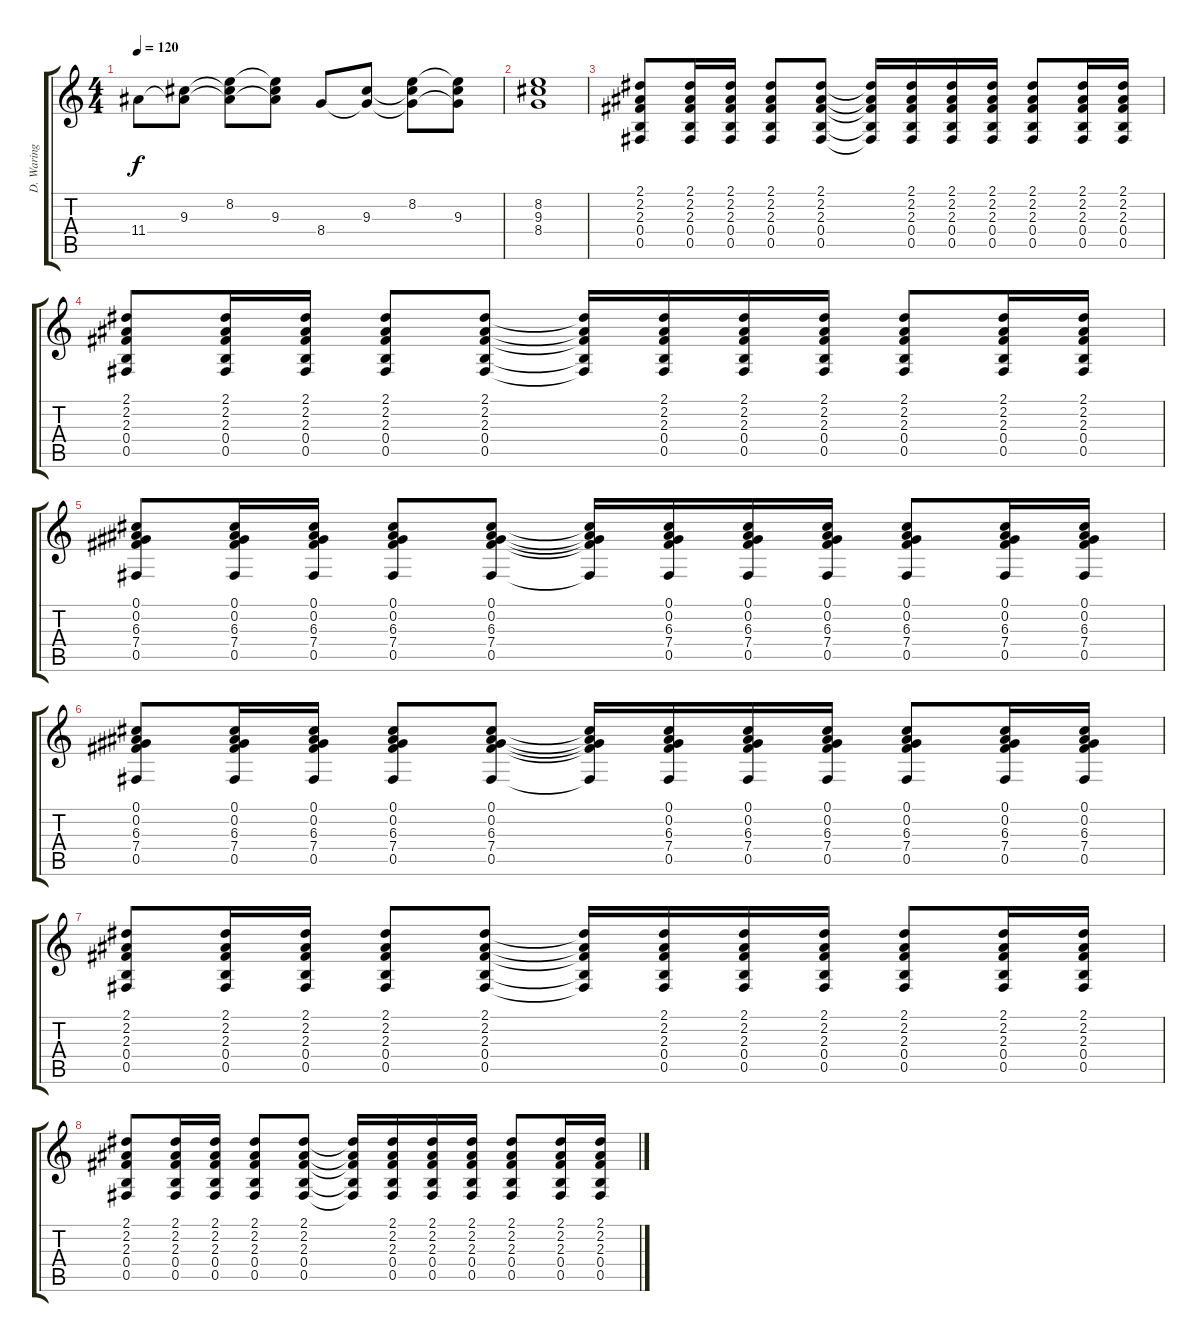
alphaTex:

\track ("D. Waring Gtr." "D. Waring ") {instrument distortionguitar}
\staff {score tabs}
\tuning (Db4 Ab3 E3 B2 Gb2 Db2) {hide}
\ts (4 4)
\tempo 120
\clef g2
\ks c
11.4.8{dy f} (9.3 11.4{t}).8 (8.2 9.3{t} 11.4{t}).8 (8.2{t} 9.3 11.4{t}).8 8.4.8 (9.3 8.4{t}).8 (8.2 9.3{t} 8.4{t}).8 (8.2{t} 9.3 8.4{t}).8 |
(8.2 9.3 8.4).1 |
(2.1 2.2 2.3 0.4 0.5).8{volume 16 balance 8 instrument electricguitarclean} (2.1 2.2 2.3 0.4 0.5).16 (2.1 2.2 2.3 0.4 0.5).16 (2.1 2.2 2.3 0.4 0.5).8 (2.1 2.2 2.3 0.4 0.5).8 (2.1{t} 2.2{t} 2.3{t} 0.4{t} 0.5{t}).16 (2.1 2.2 2.3 0.4 0.5).16 (2.1 2.2 2.3 0.4 0.5).16 (2.1 2.2 2.3 0.4 0.5).16 (2.1 2.2 2.3 0.4 0.5).8 (2.1 2.2 2.3 0.4 0.5).16 (2.1 2.2 2.3 0.4 0.5).16 |
(2.1 2.2 2.3 0.4 0.5).8 (2.1 2.2 2.3 0.4 0.5).16 (2.1 2.2 2.3 0.4 0.5).16 (2.1 2.2 2.3 0.4 0.5).8 (2.1 2.2 2.3 0.4 0.5).8 (2.1{t} 2.2{t} 2.3{t} 0.4{t} 0.5{t}).16 (2.1 2.2 2.3 0.4 0.5).16 (2.1 2.2 2.3 0.4 0.5).16 (2.1 2.2 2.3 0.4 0.5).16 (2.1 2.2 2.3 0.4 0.5).8 (2.1 2.2 2.3 0.4 0.5).16 (2.1 2.2 2.3 0.4 0.5).16 |
(0.1 0.2 6.3 7.4 0.5).8 (0.1 0.2 6.3 7.4 0.5).16 (0.1 0.2 6.3 7.4 0.5).16 (0.1 0.2 6.3 7.4 0.5).8 (0.1 0.2 6.3 7.4 0.5).8 (0.1{t} 0.2{t} 6.3{t} 7.4{t} 0.5{t}).16 (0.1 0.2 6.3 7.4 0.5).16 (0.1 0.2 6.3 7.4 0.5).16 (0.1 0.2 6.3 7.4 0.5).16 (0.1 0.2 6.3 7.4 0.5).8 (0.1 0.2 6.3 7.4 0.5).16 (0.1 0.2 6.3 7.4 0.5).16 |
(0.1 0.2 6.3 7.4 0.5).8 (0.1 0.2 6.3 7.4 0.5).16 (0.1 0.2 6.3 7.4 0.5).16 (0.1 0.2 6.3 7.4 0.5).8 (0.1 0.2 6.3 7.4 0.5).8 (0.1{t} 0.2{t} 6.3{t} 7.4{t} 0.5{t}).16 (0.1 0.2 6.3 7.4 0.5).16 (0.1 0.2 6.3 7.4 0.5).16 (0.1 0.2 6.3 7.4 0.5).16 (0.1 0.2 6.3 7.4 0.5).8 (0.1 0.2 6.3 7.4 0.5).16 (0.1 0.2 6.3 7.4 0.5).16 |
(2.1 2.2 2.3 0.4 0.5).8 (2.1 2.2 2.3 0.4 0.5).16 (2.1 2.2 2.3 0.4 0.5).16 (2.1 2.2 2.3 0.4 0.5).8 (2.1 2.2 2.3 0.4 0.5).8 (2.1{t} 2.2{t} 2.3{t} 0.4{t} 0.5{t}).16 (2.1 2.2 2.3 0.4 0.5).16 (2.1 2.2 2.3 0.4 0.5).16 (2.1 2.2 2.3 0.4 0.5).16 (2.1 2.2 2.3 0.4 0.5).8 (2.1 2.2 2.3 0.4 0.5).16 (2.1 2.2 2.3 0.4 0.5).16 |
(2.1 2.2 2.3 0.4 0.5).8 (2.1 2.2 2.3 0.4 0.5).16 (2.1 2.2 2.3 0.4 0.5).16 (2.1 2.2 2.3 0.4 0.5).8 (2.1 2.2 2.3 0.4 0.5).8 (2.1{t} 2.2{t} 2.3{t} 0.4{t} 0.5{t}).16 (2.1 2.2 2.3 0.4 0.5).16 (2.1 2.2 2.3 0.4 0.5).16 (2.1 2.2 2.3 0.4 0.5).16 (2.1 2.2 2.3 0.4 0.5).8 (2.1 2.2 2.3 0.4 0.5).16 (2.1 2.2 2.3 0.4 0.5).16
